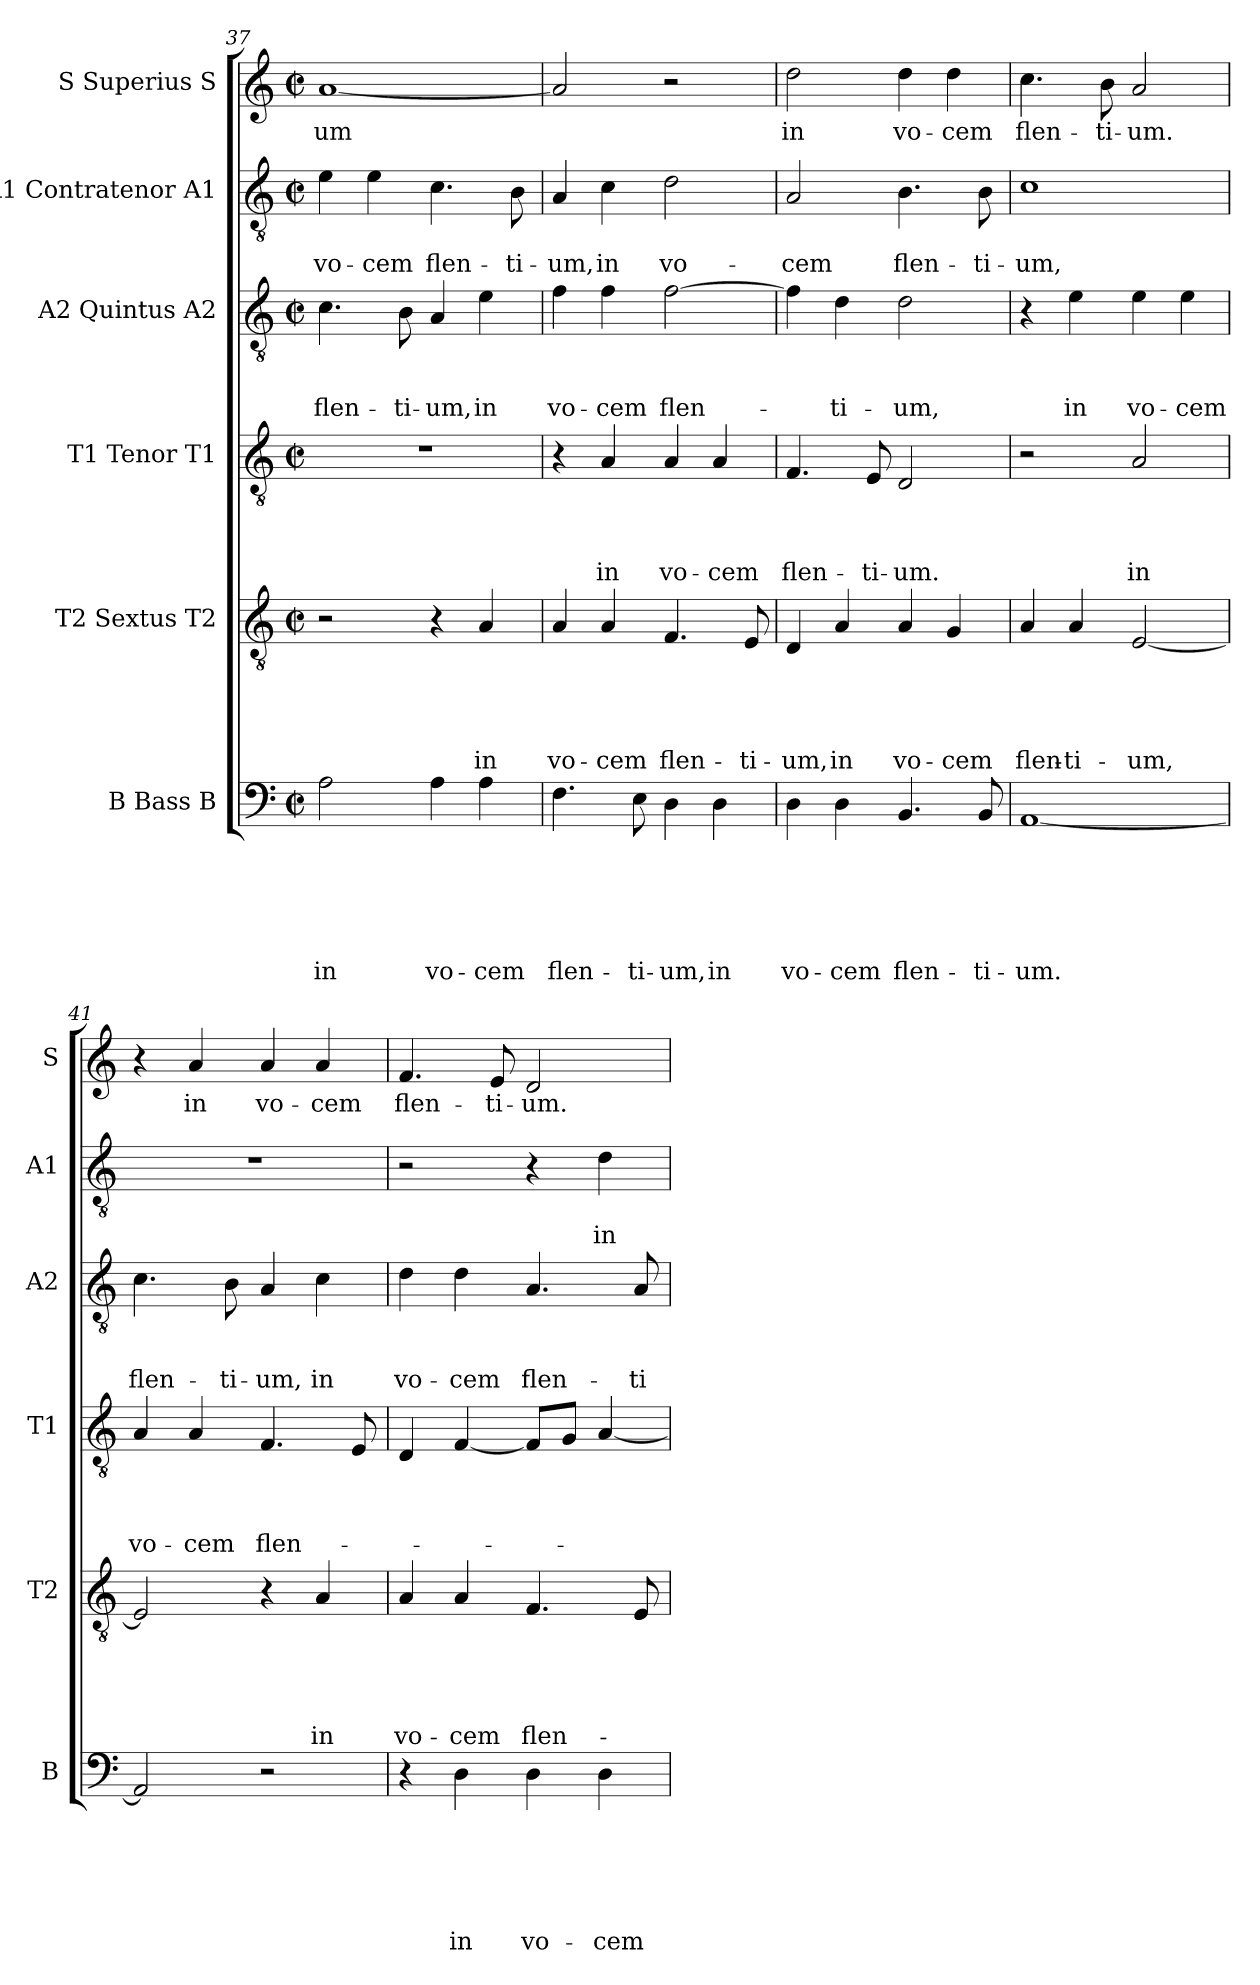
**kern	**text	**text	**text	**text	**text	**text	**kern	**text	**text	**text	**text	**text	**kern	**text	**text	**text	**text	**kern	**text	**text	**text	**kern	**text	**text	**kern	**text
*part6	*part6	*part6	*part6	*part6	*part6	*part6	*part5	*part5	*part5	*part5	*part5	*part5	*part4	*part4	*part4	*part4	*part4	*part3	*part3	*part3	*part3	*part2	*part2	*part2	*part1	*part1
*staff6	*staff6	*staff6	*staff6	*staff6	*staff6	*staff6	*staff5	*staff5	*staff5	*staff5	*staff5	*staff5	*staff4	*staff4	*staff4	*staff4	*staff4	*staff3	*staff3	*staff3	*staff3	*staff2	*staff2	*staff2	*staff1	*staff1
*I"B Bass B	*	*	*	*	*	*	*I"T2 Sextus T2	*	*	*	*	*	*I"T1 Tenor T1	*	*	*	*	*I"A2 Quintus A2	*	*	*	*I"A1 Contratenor A1	*	*	*I"S Superius S	*
*I'B	*	*	*	*	*	*	*I'T2	*	*	*	*	*	*I'T1	*	*	*	*	*I'A2	*	*	*	*I'A1	*	*	*I'S	*
*clefF4	*	*	*	*	*	*	*clefGv2	*	*	*	*	*	*clefGv2	*	*	*	*	*clefGv2	*	*	*	*clefGv2	*	*	*clefG2	*
*k[]	*	*	*	*	*	*	*k[]	*	*	*	*	*	*k[]	*	*	*	*	*k[]	*	*	*	*k[]	*	*	*k[]	*
*C:	*	*	*	*	*	*	*C:	*	*	*	*	*	*C:	*	*	*	*	*C:	*	*	*	*C:	*	*	*C:	*
*M2/2	*	*	*	*	*	*	*M2/2	*	*	*	*	*	*M2/2	*	*	*	*	*M2/2	*	*	*	*M2/2	*	*	*M2/2	*
*met(c|)	*	*	*	*	*	*	*met(c|)	*	*	*	*	*	*met(c|)	*	*	*	*	*met(c|)	*	*	*	*met(c|)	*	*	*met(c|)	*
=37	=37	=37	=37	=37	=37	=37	=37	=37	=37	=37	=37	=37	=37	=37	=37	=37	=37	=37	=37	=37	=37	=37	=37	=37	=37	=37
!	!	!	!	!	!	!LO:LY:b	!	!	!	!	!	!	!	!	!	!	!	!	!	!	!LO:LY:b	!	!	!LO:LY:b	!	!LO:LY:b
2A\	.	.	.	.	.	in	2r	.	.	.	.	.	1r	.	.	.	.	4.c\	.	.	flen-	4e\	.	vo-	[<1a	-um
!	!	!	!	!	!	!	!	!	!	!	!	!	!	!	!	!	!	!	!	!	!	!	!	!LO:LY:b	!	!
.	.	.	.	.	.	.	.	.	.	.	.	.	.	.	.	.	.	.	.	.	.	4e\	.	-cem	.	.
!	!	!	!	!	!	!	!	!	!	!	!	!	!	!	!	!	!	!	!	!	!LO:LY:b	!	!	!	!	!
.	.	.	.	.	.	.	.	.	.	.	.	.	.	.	.	.	.	8B\	.	.	-ti-	.	.	.	.	.
!	!	!	!	!	!	!LO:LY:b	!	!	!	!	!	!	!	!	!	!	!	!	!	!	!LO:LY:b	!	!	!LO:LY:b	!	!
4A\	.	.	.	.	.	vo-	4r	.	.	.	.	.	.	.	.	.	.	4A/	.	.	-um,	4.c\	.	flen-	.	.
!	!	!	!	!	!	!LO:LY:b	!	!	!	!	!	!LO:LY:b	!	!	!	!	!	!	!	!	!LO:LY:b	!	!	!	!	!
4A\	.	.	.	.	.	-cem	4A/	.	.	.	.	in	.	.	.	.	.	4e\	.	.	in	.	.	.	.	.
!	!	!	!	!	!	!	!	!	!	!	!	!	!	!	!	!	!	!	!	!	!	!	!	!LO:LY:b	!	!
.	.	.	.	.	.	.	.	.	.	.	.	.	.	.	.	.	.	.	.	.	.	8B\	.	-ti-	.	.
=38	=38	=38	=38	=38	=38	=38	=38	=38	=38	=38	=38	=38	=38	=38	=38	=38	=38	=38	=38	=38	=38	=38	=38	=38	=38	=38
!	!	!	!	!	!	!LO:LY:b	!	!	!	!	!	!LO:LY:b	!	!	!	!	!	!	!	!	!LO:LY:b	!	!	!LO:LY:b	!	!
4.F\	.	.	.	.	.	flen-	4A/	.	.	.	.	vo-	4r	.	.	.	.	4f\	.	.	vo-	4A/	.	-um,	2a/]	.
!	!	!	!	!	!	!	!	!	!	!	!	!LO:LY:b	!	!	!	!	!LO:LY:b	!	!	!	!LO:LY:b	!	!	!LO:LY:b	!	!
.	.	.	.	.	.	.	4A/	.	.	.	.	-cem	4A/	.	.	.	in	4f\	.	.	-cem	4c\	.	in	.	.
!	!	!	!	!	!	!LO:LY:b	!	!	!	!	!	!	!	!	!	!	!	!	!	!	!	!	!	!	!	!
8E\	.	.	.	.	.	-ti-	.	.	.	.	.	.	.	.	.	.	.	.	.	.	.	.	.	.	.	.
!	!	!	!	!	!	!LO:LY:b	!	!	!	!	!	!LO:LY:b	!	!	!	!	!LO:LY:b	!	!	!	!LO:LY:b	!	!	!LO:LY:b	!	!
4D\	.	.	.	.	.	-um,	4.F/	.	.	.	.	flen-	4A/	.	.	.	vo-	[<2f\	.	.	flen-	2d\	.	vo-	2r	.
!	!	!	!	!	!	!LO:LY:b	!	!	!	!	!	!	!	!	!	!	!LO:LY:b	!	!	!	!	!	!	!	!	!
4D\	.	.	.	.	.	in	.	.	.	.	.	.	4A/	.	.	.	-cem	.	.	.	.	.	.	.	.	.
!	!	!	!	!	!	!	!	!	!	!	!	!LO:LY:b	!	!	!	!	!	!	!	!	!	!	!	!	!	!
.	.	.	.	.	.	.	8E/	.	.	.	.	-ti-	.	.	.	.	.	.	.	.	.	.	.	.	.	.
!!LO:LB:g=z
=39	=39	=39	=39	=39	=39	=39	=39	=39	=39	=39	=39	=39	=39	=39	=39	=39	=39	=39	=39	=39	=39	=39	=39	=39	=39	=39
!	!	!	!	!	!	!LO:LY:b	!	!	!	!	!	!LO:LY:b	!	!	!	!	!LO:LY:b	!	!	!	!	!	!	!LO:LY:b	!	!LO:LY:b
4D\	.	.	.	.	.	vo-	4D/	.	.	.	.	-um,	4.F/	.	.	.	flen-	4f\]	.	.	.	2A/	.	-cem	2dd\	in
!	!	!	!	!	!	!LO:LY:b	!	!	!	!	!	!LO:LY:b	!	!	!	!	!	!	!	!	!LO:LY:b	!	!	!	!	!
4D\	.	.	.	.	.	-cem	4A/	.	.	.	.	in	.	.	.	.	.	4d\	.	.	-ti-	.	.	.	.	.
!	!	!	!	!	!	!	!	!	!	!	!	!	!	!	!	!	!LO:LY:b	!	!	!	!	!	!	!	!	!
.	.	.	.	.	.	.	.	.	.	.	.	.	8E/	.	.	.	-ti-	.	.	.	.	.	.	.	.	.
!	!	!	!	!	!	!LO:LY:b	!	!	!	!	!	!LO:LY:b	!	!	!	!	!LO:LY:b	!	!	!	!LO:LY:b	!	!	!LO:LY:b	!	!LO:LY:b
4.BB/	.	.	.	.	.	flen-	4A/	.	.	.	.	vo-	2D/	.	.	.	-um.	2d\	.	.	-um,	4.B\	.	flen-	4dd\	vo-
!	!	!	!	!	!	!	!	!	!	!	!	!LO:LY:b	!	!	!	!	!	!	!	!	!	!	!	!	!	!LO:LY:b
.	.	.	.	.	.	.	4G/	.	.	.	.	-cem	.	.	.	.	.	.	.	.	.	.	.	.	4dd\	-cem
!	!	!	!	!	!	!LO:LY:b	!	!	!	!	!	!	!	!	!	!	!	!	!	!	!	!	!	!LO:LY:b	!	!
8BB/	.	.	.	.	.	-ti-	.	.	.	.	.	.	.	.	.	.	.	.	.	.	.	8B\	.	-ti-	.	.
=40	=40	=40	=40	=40	=40	=40	=40	=40	=40	=40	=40	=40	=40	=40	=40	=40	=40	=40	=40	=40	=40	=40	=40	=40	=40	=40
!	!	!	!	!	!	!LO:LY:b	!	!	!	!	!	!LO:LY:b	!	!	!	!	!	!	!	!	!	!	!	!LO:LY:b	!	!LO:LY:b
[<1AA	.	.	.	.	.	-um.	4A/	.	.	.	.	flen-	2r	.	.	.	.	4r	.	.	.	1c	.	-um,	4.cc\	flen-
!	!	!	!	!	!	!	!	!	!	!	!	!LO:LY:b	!	!	!	!	!	!	!	!	!LO:LY:b	!	!	!	!	!
.	.	.	.	.	.	.	4A/	.	.	.	.	-ti-	.	.	.	.	.	4e\	.	.	in	.	.	.	.	.
!	!	!	!	!	!	!	!	!	!	!	!	!	!	!	!	!	!	!	!	!	!	!	!	!	!	!LO:LY:b
.	.	.	.	.	.	.	.	.	.	.	.	.	.	.	.	.	.	.	.	.	.	.	.	.	8b\	-ti-
!	!	!	!	!	!	!	!	!	!	!	!	!LO:LY:b	!	!	!	!	!LO:LY:b	!	!	!	!LO:LY:b	!	!	!	!	!LO:LY:b
.	.	.	.	.	.	.	[<2E/	.	.	.	.	-um,	2A/	.	.	.	in	4e\	.	.	vo-	.	.	.	2a/	-um.
!	!	!	!	!	!	!	!	!	!	!	!	!	!	!	!	!	!	!	!	!	!LO:LY:b	!	!	!	!	!
.	.	.	.	.	.	.	.	.	.	.	.	.	.	.	.	.	.	4e\	.	.	-cem	.	.	.	.	.
=41	=41	=41	=41	=41	=41	=41	=41	=41	=41	=41	=41	=41	=41	=41	=41	=41	=41	=41	=41	=41	=41	=41	=41	=41	=41	=41
!	!	!	!	!	!	!	!	!	!	!	!	!	!	!	!	!	!LO:LY:b	!	!	!	!LO:LY:b	!	!	!	!	!
2AA/]	.	.	.	.	.	.	2E/]	.	.	.	.	.	4A/	.	.	.	vo-	4.c\	.	.	flen-	1r	.	.	4r	.
!	!	!	!	!	!	!	!	!	!	!	!	!	!	!	!	!	!LO:LY:b:rj	!	!	!	!	!	!	!	!	!LO:LY:b
.	.	.	.	.	.	.	.	.	.	.	.	.	4A/	.	.	.	-cem	.	.	.	.	.	.	.	4a/	in
!	!	!	!	!	!	!	!	!	!	!	!	!	!	!	!	!	!	!	!	!	!LO:LY:b	!	!	!	!	!
.	.	.	.	.	.	.	.	.	.	.	.	.	.	.	.	.	.	8B\	.	.	-ti-	.	.	.	.	.
!	!	!	!	!	!	!	!	!	!	!	!	!	!	!	!	!	!LO:LY:b	!	!	!	!LO:LY:b	!	!	!	!	!LO:LY:b
2r	.	.	.	.	.	.	4r	.	.	.	.	.	4.F/	.	.	.	flen-	4A/	.	.	-um,	.	.	.	4a/	vo-
!	!	!	!	!	!	!	!	!	!	!	!	!LO:LY:b	!	!	!	!	!	!	!	!	!LO:LY:b	!	!	!	!	!LO:LY:b:rj
.	.	.	.	.	.	.	4A/	.	.	.	.	in	.	.	.	.	.	4c\	.	.	in	.	.	.	4a/	-cem
.	.	.	.	.	.	.	.	.	.	.	.	.	8E/	.	.	.	.	.	.	.	.	.	.	.	.	.
=42	=42	=42	=42	=42	=42	=42	=42	=42	=42	=42	=42	=42	=42	=42	=42	=42	=42	=42	=42	=42	=42	=42	=42	=42	=42	=42
!	!	!	!	!	!	!	!	!	!	!	!	!LO:LY:b	!	!	!	!	!	!	!	!	!LO:LY:b	!	!	!	!	!LO:LY:b
4r	.	.	.	.	.	.	4A/	.	.	.	.	vo-	4D/	.	.	.	.	4d\	.	.	vo-	2r	.	.	4.f/	flen-
!	!	!	!	!	!	!LO:LY:b	!	!	!	!	!	!LO:LY:b	!	!	!	!	!	!	!	!	!LO:LY:b:rj	!	!	!	!	!
4D\	.	.	.	.	.	in	4A/	.	.	.	.	-cem	[<4F/	.	.	.	.	4d\	.	.	-cem	.	.	.	.	.
!	!	!	!	!	!	!	!	!	!	!	!	!	!	!	!	!	!	!	!	!	!	!	!	!	!	!LO:LY:b
.	.	.	.	.	.	.	.	.	.	.	.	.	.	.	.	.	.	.	.	.	.	.	.	.	8e/	-ti-
!	!	!	!	!	!	!LO:LY:b	!	!	!	!	!	!LO:LY:b	!	!	!	!	!	!	!	!	!LO:LY:b	!	!	!	!	!LO:LY:b
4D\	.	.	.	.	.	vo-	4.F/	.	.	.	.	flen-	8F/L]	.	.	.	.	4.A/	.	.	flen-	4r	.	.	2d/	-um.
.	.	.	.	.	.	.	.	.	.	.	.	.	8G/J	.	.	.	.	.	.	.	.	.	.	.	.	.
!	!	!	!	!	!	!LO:LY:b	!	!	!	!	!	!	!	!	!	!	!	!	!	!	!	!	!	!LO:LY:b	!	!
4D\	.	.	.	.	.	-cem	.	.	.	.	.	.	[<4A/	.	.	.	.	.	.	.	.	4d\	.	in	.	.
!	!	!	!	!	!	!	!	!	!	!	!	!	!	!	!	!	!	!	!	!	!LO:LY:b	!	!	!	!	!
.	.	.	.	.	.	.	8E/	.	.	.	.	.	.	.	.	.	.	8A/	.	.	-ti-	.	.	.	.	.
=	=	=	=	=	=	=	=	=	=	=	=	=	=	=	=	=	=	=	=	=	=	=	=	=	=	=
*-	*-	*-	*-	*-	*-	*-	*-	*-	*-	*-	*-	*-	*-	*-	*-	*-	*-	*-	*-	*-	*-	*-	*-	*-	*-	*-
